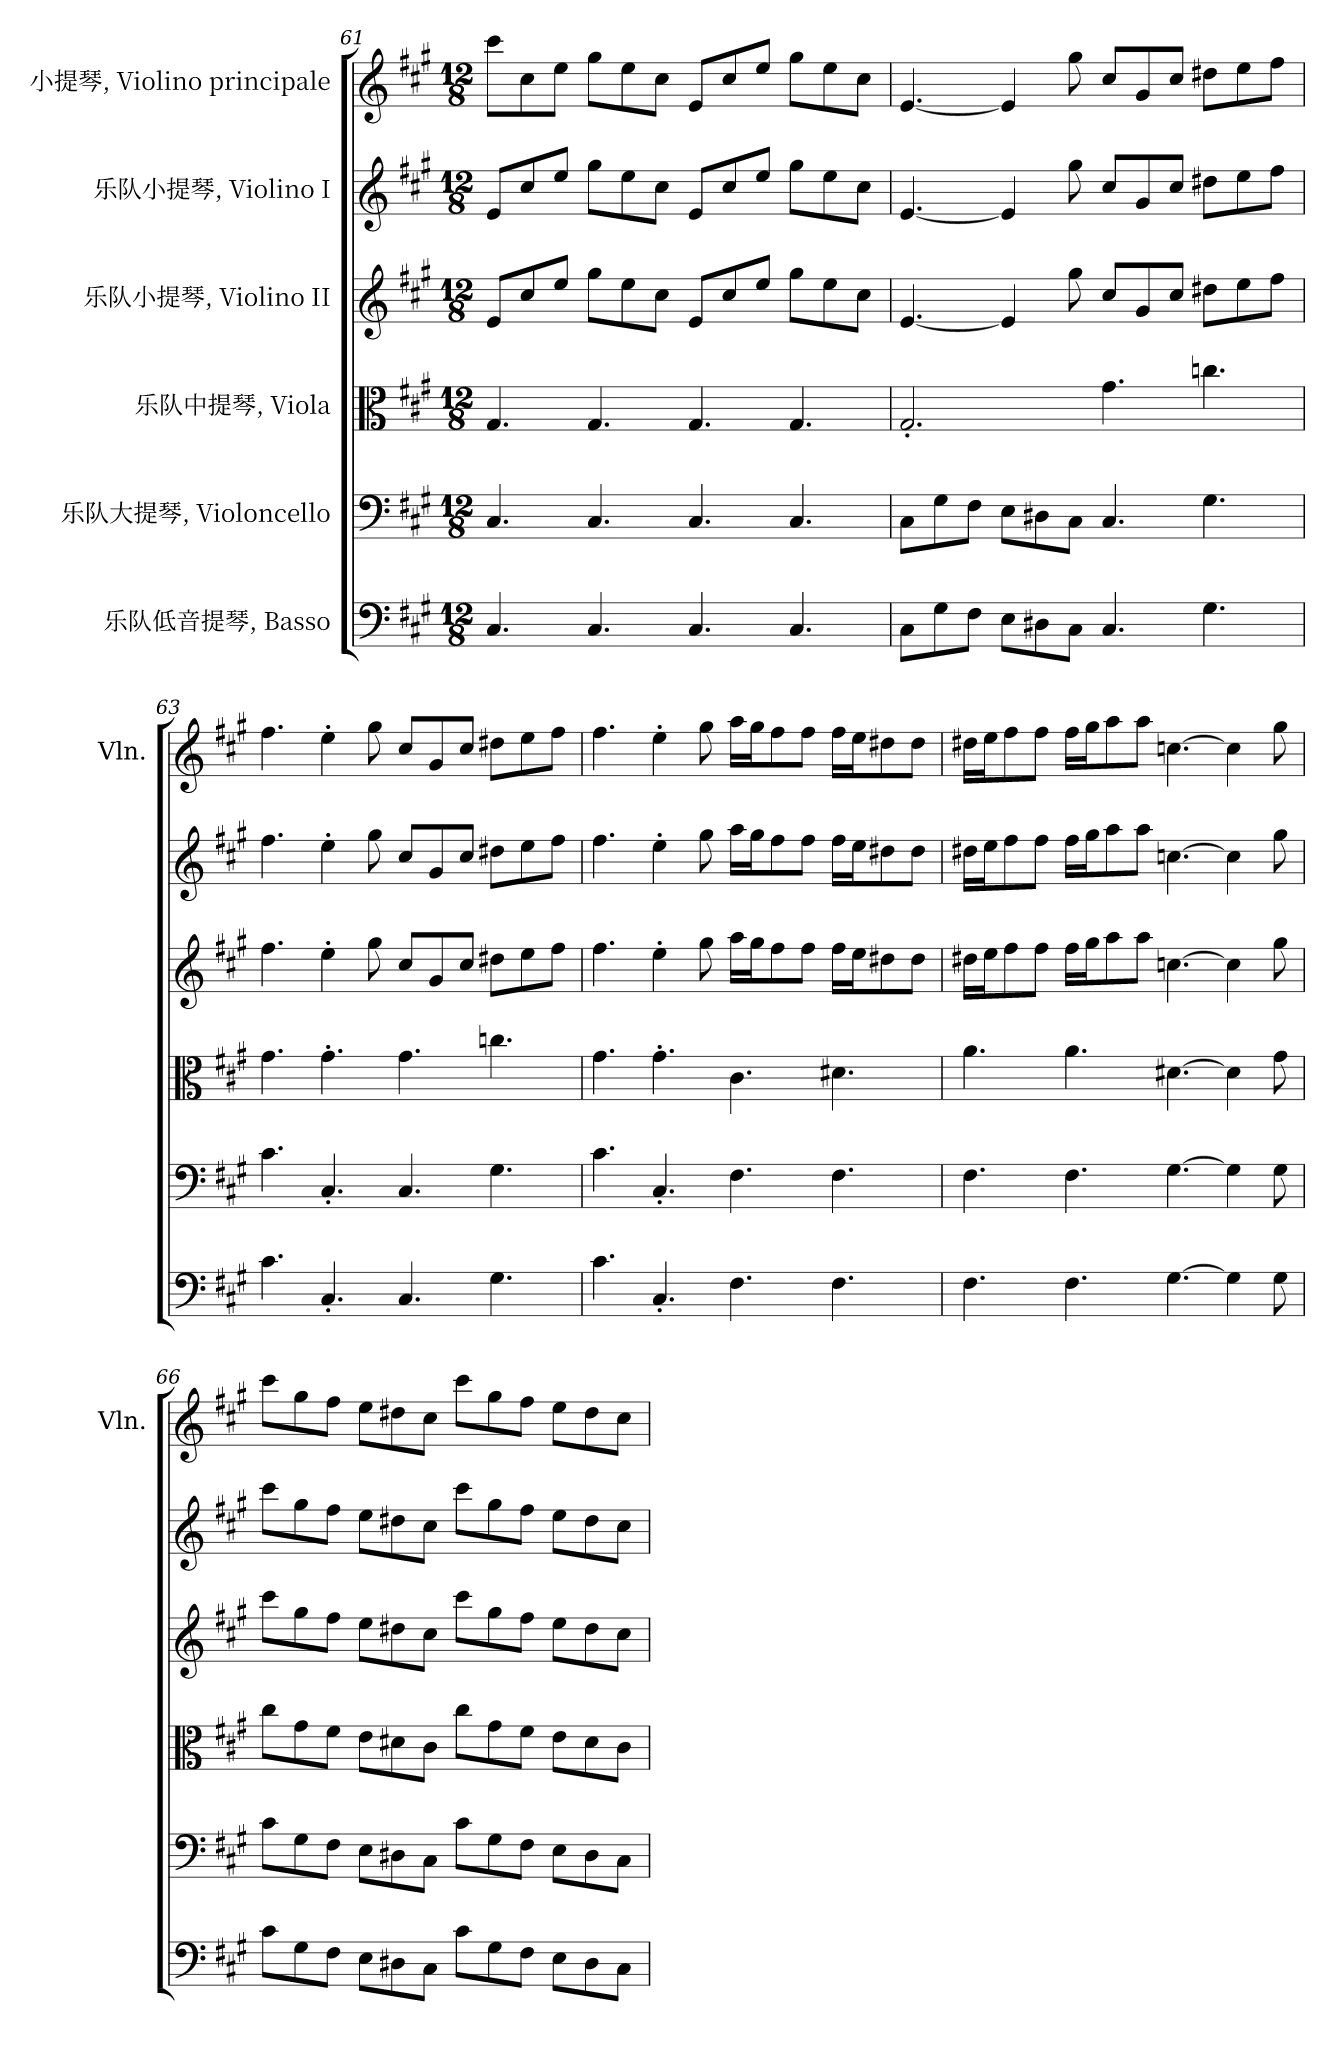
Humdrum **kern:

**kern	**kern	**kern	**kern	**kern	**kern
*part6	*part5	*part4	*part3	*part2	*part1
*staff6	*staff5	*staff4	*staff3	*staff2	*staff1
*I"乐队低音提琴, Basso	*I"乐队大提琴, Violoncello	*I"乐队中提琴, Viola	*I"乐队小提琴, Violino II	*I"乐队小提琴, Violino I	*I"小提琴, Violino principale
*	*	*	*	*	*I'Vln.
*clefF4	*clefF4	*clefC3	*clefG2	*clefG2	*clefG2
*ITrd7c12	*	*	*	*	*
*k[f#c#g#]	*k[f#c#g#]	*k[f#c#g#]	*k[f#c#g#]	*k[f#c#g#]	*k[f#c#g#]
*M12/8	*M12/8	*M12/8	*M12/8	*M12/8	*M12/8
=61	=61	=61	=61	=61	=61
4.CC#/	4.C#/	4.G#/	8e/L	8e/L	8ccc#\L
.	.	.	8cc#/	8cc#/	8cc#\
.	.	.	8ee/J	8ee/J	8ee\J
4.CC#/	4.C#/	4.G#/	8gg#\L	8gg#\L	8gg#\L
.	.	.	8ee\	8ee\	8ee\
.	.	.	8cc#\J	8cc#\J	8cc#\J
4.CC#/	4.C#/	4.G#/	8e/L	8e/L	8e/L
.	.	.	8cc#/	8cc#/	8cc#/
.	.	.	8ee/J	8ee/J	8ee/J
4.CC#/	4.C#/	4.G#/	8gg#\L	8gg#\L	8gg#\L
.	.	.	8ee\	8ee\	8ee\
.	.	.	8cc#\J	8cc#\J	8cc#\J
!!LO:PB:g=z
=62	=62	=62	=62	=62	=62
8CC#\L	8C#\L	2.G#'/	[4.e/	[4.e/	[4.e/
8GG#\	8G#\	.	.	.	.
8FF#\J	8F#\J	.	.	.	.
8EE\L	8E\L	.	4e/]	4e/]	4e/]
8DD#X\	8D#X\	.	.	.	.
8CC#\J	8C#\J	.	8gg#\	8gg#\	8gg#\
4.CC#/	4.C#/	4.g#\	8cc#/L	8cc#/L	8cc#/L
.	.	.	8g#/	8g#/	8g#/
.	.	.	8cc#/J	8cc#/J	8cc#/J
4.GG#\	4.G#\	4.ccn\	8dd#X\L	8dd#X\L	8dd#X\L
.	.	.	8ee\	8ee\	8ee\
.	.	.	8ff#\J	8ff#\J	8ff#\J
=63	=63	=63	=63	=63	=63
4.C#\	4.c#\	4.g#\	4.ff#\	4.ff#\	4.ff#\
4.CC#'/	4.C#'/	4.g#'\	4ee'\	4ee'\	4ee'\
.	.	.	8gg#\	8gg#\	8gg#\
4.CC#/	4.C#/	4.g#\	8cc#/L	8cc#/L	8cc#/L
.	.	.	8g#/	8g#/	8g#/
.	.	.	8cc#/J	8cc#/J	8cc#/J
4.GG#\	4.G#\	4.ccn\	8dd#X\L	8dd#X\L	8dd#X\L
.	.	.	8ee\	8ee\	8ee\
.	.	.	8ff#\J	8ff#\J	8ff#\J
=64	=64	=64	=64	=64	=64
4.C#\	4.c#\	4.g#\	4.ff#\	4.ff#\	4.ff#\
4.CC#'/	4.C#'/	4.g#'\	4ee'\	4ee'\	4ee'\
.	.	.	8gg#\	8gg#\	8gg#\
4.FF#\	4.F#\	4.c#\	16aa\LL	16aa\LL	16aa\LL
.	.	.	16gg#\J	16gg#\J	16gg#\J
.	.	.	8ff#\	8ff#\	8ff#\
.	.	.	8ff#\J	8ff#\J	8ff#\J
4.FF#\	4.F#\	4.d#X\	16ff#\LL	16ff#\LL	16ff#\LL
.	.	.	16ee\J	16ee\J	16ee\J
.	.	.	8dd#X\	8dd#X\	8dd#X\
.	.	.	8dd#\J	8dd#\J	8dd#\J
!!LO:LB:g=z
=65	=65	=65	=65	=65	=65
4.FF#\	4.F#\	4.a\	16dd#X\LL	16dd#X\LL	16dd#X\LL
.	.	.	16ee\J	16ee\J	16ee\J
.	.	.	8ff#\	8ff#\	8ff#\
.	.	.	8ff#\J	8ff#\J	8ff#\J
4.FF#\	4.F#\	4.a\	16ff#\LL	16ff#\LL	16ff#\LL
.	.	.	16gg#\J	16gg#\J	16gg#\J
.	.	.	8aa\	8aa\	8aa\
.	.	.	8aa\J	8aa\J	8aa\J
[4.GG#\	[4.G#\	[4.d#X\	[4.ccn\	[4.ccn\	[4.ccn\
4GG#\]	4G#\]	4d#\]	4cc\]	4cc\]	4cc\]
8GG#\	8G#\	8g#\	8gg#\	8gg#\	8gg#\
=66	=66	=66	=66	=66	=66
8C#\L	8c#\L	8cc#\L	8ccc#\L	8ccc#\L	8ccc#\L
8GG#\	8G#\	8g#\	8gg#\	8gg#\	8gg#\
8FF#\J	8F#\J	8f#\J	8ff#\J	8ff#\J	8ff#\J
8EE\L	8E\L	8e\L	8ee\L	8ee\L	8ee\L
8DD#X\	8D#X\	8d#X\	8dd#X\	8dd#X\	8dd#X\
8CC#\J	8C#\J	8c#\J	8cc#\J	8cc#\J	8cc#\J
8C#\L	8c#\L	8cc#\L	8ccc#\L	8ccc#\L	8ccc#\L
8GG#\	8G#\	8g#\	8gg#\	8gg#\	8gg#\
8FF#\J	8F#\J	8f#\J	8ff#\J	8ff#\J	8ff#\J
8EE\L	8E\L	8e\L	8ee\L	8ee\L	8ee\L
8DD#\	8D#\	8d#\	8dd#\	8dd#\	8dd#\
8CC#\J	8C#\J	8c#\J	8cc#\J	8cc#\J	8cc#\J
=	=	=	=	=	=
*-	*-	*-	*-	*-	*-
